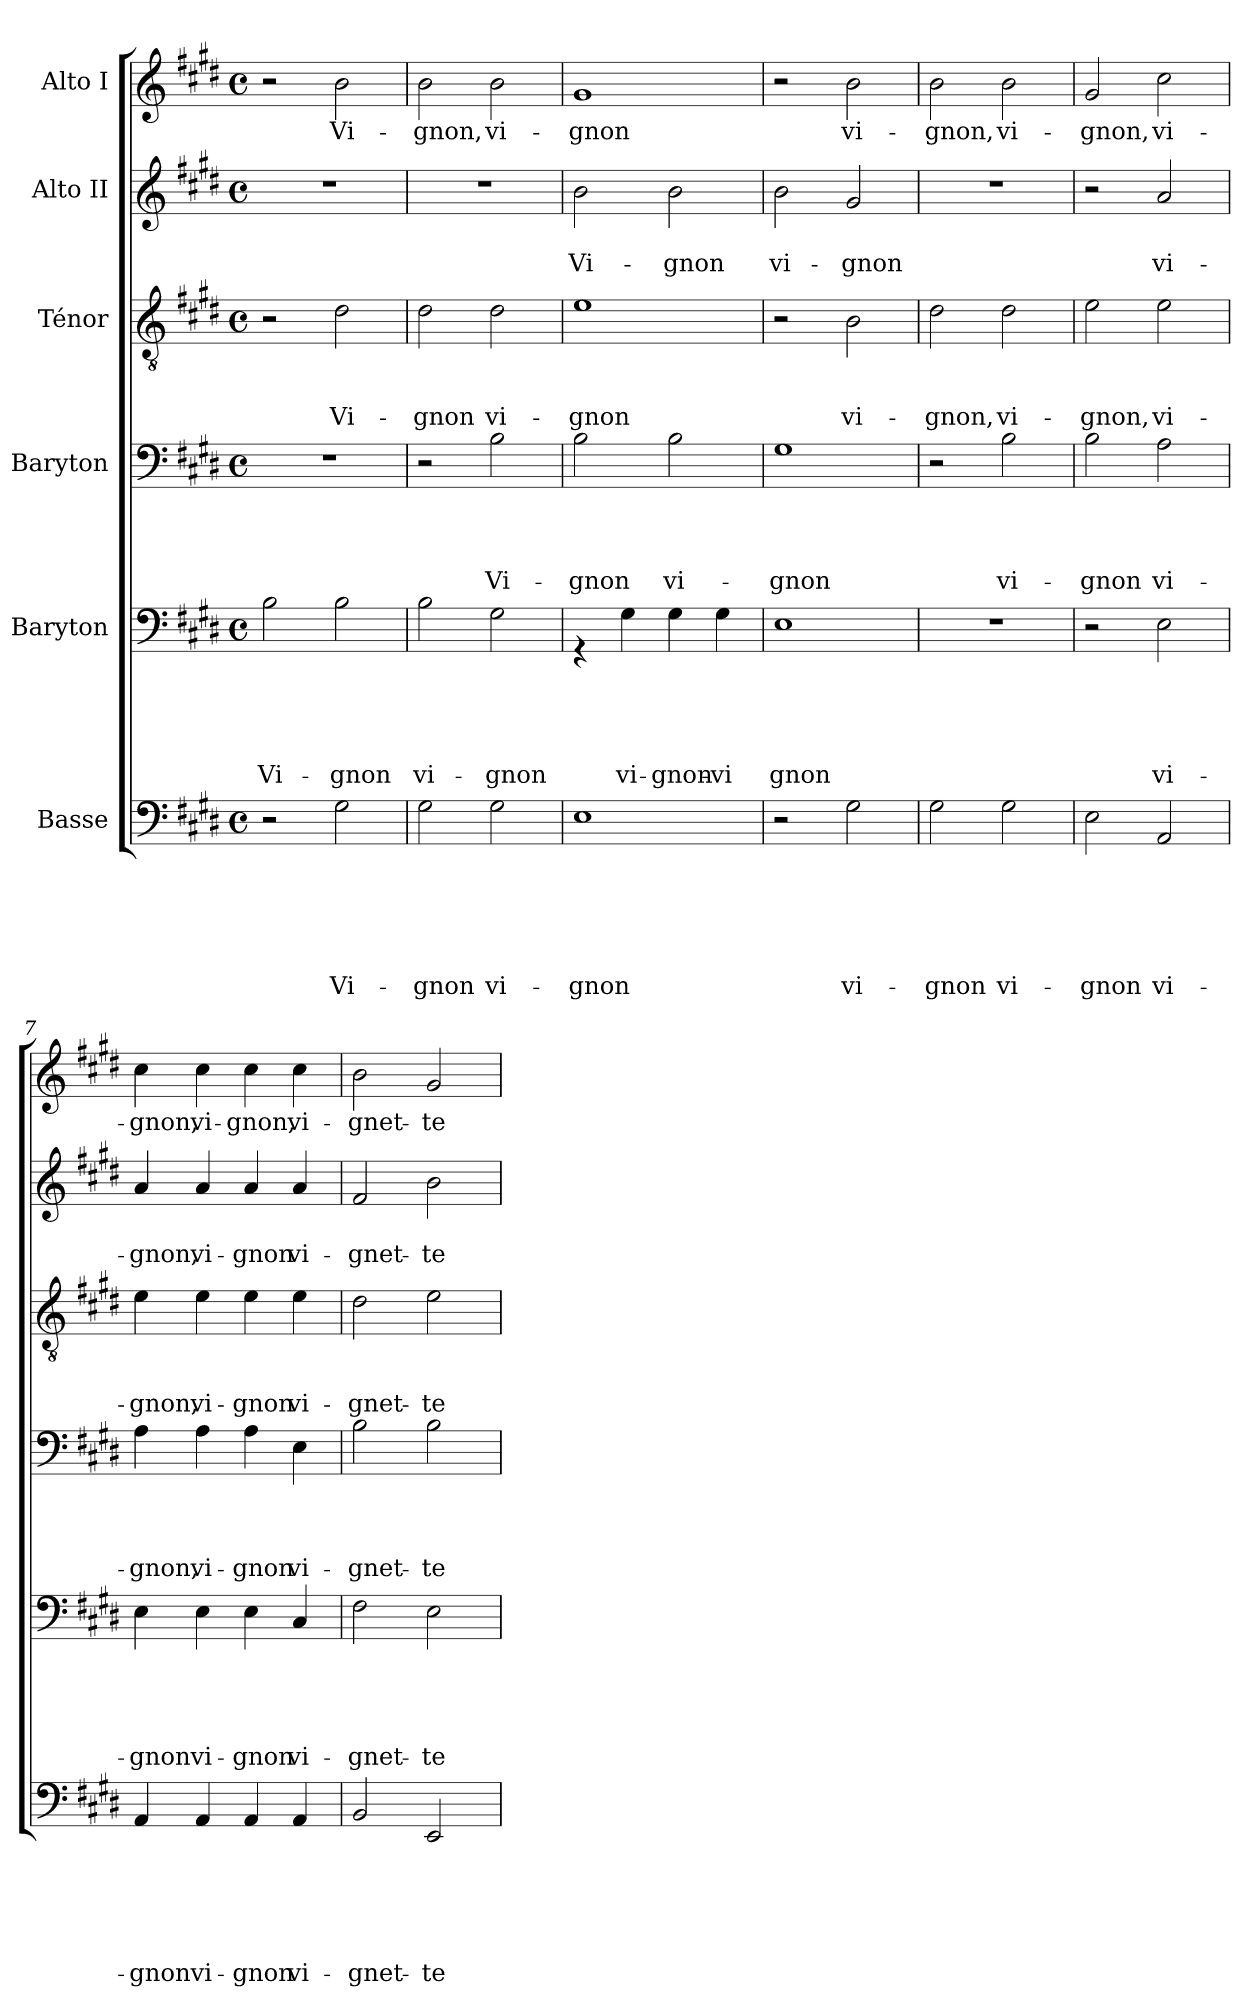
**kern	**text	**text	**text	**text	**text	**text	**kern	**text	**text	**text	**text	**text	**kern	**text	**text	**text	**text	**kern	**text	**text	**text	**kern	**text	**text	**kern	**text
*part6	*part6	*part6	*part6	*part6	*part6	*part6	*part5	*part5	*part5	*part5	*part5	*part5	*part4	*part4	*part4	*part4	*part4	*part3	*part3	*part3	*part3	*part2	*part2	*part2	*part1	*part1
*staff6	*staff6	*staff6	*staff6	*staff6	*staff6	*staff6	*staff5	*staff5	*staff5	*staff5	*staff5	*staff5	*staff4	*staff4	*staff4	*staff4	*staff4	*staff3	*staff3	*staff3	*staff3	*staff2	*staff2	*staff2	*staff1	*staff1
*I"Basse	*	*	*	*	*	*	*I"Baryton	*	*	*	*	*	*I"Baryton	*	*	*	*	*I"Ténor	*	*	*	*I"Alto II	*	*	*I"Alto I	*
*clefF4	*	*	*	*	*	*	*clefF4	*	*	*	*	*	*clefF4	*	*	*	*	*clefGv2	*	*	*	*clefG2	*	*	*clefG2	*
*k[f#c#g#d#]	*	*	*	*	*	*	*k[f#c#g#d#]	*	*	*	*	*	*k[f#c#g#d#]	*	*	*	*	*k[f#c#g#d#]	*	*	*	*k[f#c#g#d#]	*	*	*k[f#c#g#d#]	*
*E:	*	*	*	*	*	*	*E:	*	*	*	*	*	*E:	*	*	*	*	*E:	*	*	*	*E:	*	*	*E:	*
*M4/4	*	*	*	*	*	*	*M4/4	*	*	*	*	*	*M4/4	*	*	*	*	*M4/4	*	*	*	*M4/4	*	*	*M4/4	*
*met(c)	*	*	*	*	*	*	*met(c)	*	*	*	*	*	*met(c)	*	*	*	*	*met(c)	*	*	*	*met(c)	*	*	*met(c)	*
=1	=1	=1	=1	=1	=1	=1	=1	=1	=1	=1	=1	=1	=1	=1	=1	=1	=1	=1	=1	=1	=1	=1	=1	=1	=1	=1
!	!	!	!	!	!	!	!	!	!	!	!	!LO:LY:b	!	!	!	!	!	!	!	!	!	!	!	!	!	!
2r	.	.	.	.	.	.	2B\	.	.	.	.	Vi-	1r	.	.	.	.	2r	.	.	.	1r	.	.	2r	.
!	!	!	!	!	!	!LO:LY:b	!	!	!	!	!	!LO:LY:b	!	!	!	!	!	!	!	!	!LO:LY:b	!	!	!	!	!LO:LY:b
2G#\	.	.	.	.	.	Vi-	2B\	.	.	.	.	-gnon	.	.	.	.	.	2d#\	.	.	Vi-	.	.	.	2b\	Vi-
=2	=2	=2	=2	=2	=2	=2	=2	=2	=2	=2	=2	=2	=2	=2	=2	=2	=2	=2	=2	=2	=2	=2	=2	=2	=2	=2
!	!	!	!	!	!	!LO:LY:b	!	!	!	!	!	!LO:LY:b	!	!	!	!	!	!	!	!	!LO:LY:b	!	!	!	!	!LO:LY:b
2G#\	.	.	.	.	.	-gnon	2B\	.	.	.	.	vi-	2r	.	.	.	.	2d#\	.	.	-gnon	1r	.	.	2b\	-gnon,
!	!	!	!	!	!	!LO:LY:b	!	!	!	!	!	!LO:LY:b	!	!	!	!	!LO:LY:b	!	!	!	!LO:LY:b	!	!	!	!	!LO:LY:b
2G#\	.	.	.	.	.	vi-	2G#\	.	.	.	.	-gnon	2B\	.	.	.	Vi-	2d#\	.	.	vi-	.	.	.	2b\	vi-
=3	=3	=3	=3	=3	=3	=3	=3	=3	=3	=3	=3	=3	=3	=3	=3	=3	=3	=3	=3	=3	=3	=3	=3	=3	=3	=3
!	!	!	!	!	!	!LO:LY:b	!	!	!	!	!	!	!	!	!	!	!LO:LY:b	!	!	!	!LO:LY:b	!	!	!LO:LY:b	!	!LO:LY:b
1E	.	.	.	.	.	-gnon	4rGG	.	.	.	.	.	2B\	.	.	.	-gnon	1e	.	.	-gnon	2b\	.	Vi-	1g#	-gnon
!	!	!	!	!	!	!	!	!	!	!	!	!LO:LY:b	!	!	!	!	!	!	!	!	!	!	!	!	!	!
.	.	.	.	.	.	.	4G#\	.	.	.	.	vi-	.	.	.	.	.	.	.	.	.	.	.	.	.	.
!	!	!	!	!	!	!	!	!	!	!	!	!LO:LY:b	!	!	!	!	!LO:LY:b	!	!	!	!	!	!	!LO:LY:b	!	!
.	.	.	.	.	.	.	4G#\	.	.	.	.	-gnon-	2B\	.	.	.	vi-	.	.	.	.	2b\	.	-gnon	.	.
!	!	!	!	!	!	!	!	!	!	!	!	!LO:LY:b	!	!	!	!	!	!	!	!	!	!	!	!	!	!
.	.	.	.	.	.	.	4G#\	.	.	.	.	-vi	.	.	.	.	.	.	.	.	.	.	.	.	.	.
=4	=4	=4	=4	=4	=4	=4	=4	=4	=4	=4	=4	=4	=4	=4	=4	=4	=4	=4	=4	=4	=4	=4	=4	=4	=4	=4
!	!	!	!	!	!	!	!	!	!	!	!	!LO:LY:b	!	!	!	!	!LO:LY:b	!	!	!	!	!	!	!LO:LY:b	!	!
2r	.	.	.	.	.	.	1E	.	.	.	.	gnon	1G#	.	.	.	-gnon	2r	.	.	.	2b\	.	vi-	2r	.
!	!	!	!	!	!	!LO:LY:b	!	!	!	!	!	!	!	!	!	!	!	!	!	!	!LO:LY:b	!	!	!LO:LY:b	!	!LO:LY:b
2G#\	.	.	.	.	.	vi-	.	.	.	.	.	.	.	.	.	.	.	2B\	.	.	vi-	2g#/	.	-gnon	2b\	vi-
=5	=5	=5	=5	=5	=5	=5	=5	=5	=5	=5	=5	=5	=5	=5	=5	=5	=5	=5	=5	=5	=5	=5	=5	=5	=5	=5
!	!	!	!	!	!	!LO:LY:b	!	!	!	!	!	!	!	!	!	!	!	!	!	!	!LO:LY:b	!	!	!	!	!LO:LY:b
2G#\	.	.	.	.	.	-gnon	1r	.	.	.	.	.	2r	.	.	.	.	2d#\	.	.	-gnon,	1r	.	.	2b\	-gnon,
!	!	!	!	!	!	!LO:LY:b	!	!	!	!	!	!	!	!	!	!	!LO:LY:b	!	!	!	!LO:LY:b	!	!	!	!	!LO:LY:b
2G#\	.	.	.	.	.	vi-	.	.	.	.	.	.	2B\	.	.	.	vi-	2d#\	.	.	vi-	.	.	.	2b\	vi-
=6	=6	=6	=6	=6	=6	=6	=6	=6	=6	=6	=6	=6	=6	=6	=6	=6	=6	=6	=6	=6	=6	=6	=6	=6	=6	=6
!	!	!	!	!	!	!LO:LY:b	!	!	!	!	!	!	!	!	!	!	!LO:LY:b	!	!	!	!LO:LY:b	!	!	!	!	!LO:LY:b
2E\	.	.	.	.	.	-gnon	2r	.	.	.	.	.	2B\	.	.	.	-gnon	2e\	.	.	-gnon,	2r	.	.	2g#/	-gnon,
!	!	!	!	!	!	!LO:LY:b	!	!	!	!	!	!LO:LY:b	!	!	!	!	!LO:LY:b	!	!	!	!LO:LY:b	!	!	!LO:LY:b	!	!LO:LY:b
2AA/	.	.	.	.	.	vi-	2E\	.	.	.	.	vi-	2A\	.	.	.	vi-	2e\	.	.	vi-	2a/	.	vi-	2cc#\	vi-
!!LO:LB:g=z
=7	=7	=7	=7	=7	=7	=7	=7	=7	=7	=7	=7	=7	=7	=7	=7	=7	=7	=7	=7	=7	=7	=7	=7	=7	=7	=7
!	!	!	!	!	!	!LO:LY:b	!	!	!	!	!	!LO:LY:b	!	!	!	!	!LO:LY:b	!	!	!	!LO:LY:b	!	!	!LO:LY:b	!	!LO:LY:b
4AA/	.	.	.	.	.	-gnon	4E\	.	.	.	.	-gnon	4A\	.	.	.	-gnon,	4e\	.	.	-gnon,	4a/	.	-gnon,	4cc#\	-gnon,
!	!	!	!	!	!	!LO:LY:b	!	!	!	!	!	!LO:LY:b	!	!	!	!	!LO:LY:b	!	!	!	!LO:LY:b	!	!	!LO:LY:b	!	!LO:LY:b
4AA/	.	.	.	.	.	vi-	4E\	.	.	.	.	vi-	4A\	.	.	.	vi-	4e\	.	.	vi-	4a/	.	vi-	4cc#\	vi-
!	!	!	!	!	!	!LO:LY:b	!	!	!	!	!	!LO:LY:b	!	!	!	!	!LO:LY:b	!	!	!	!LO:LY:b	!	!	!LO:LY:b	!	!LO:LY:b
4AA/	.	.	.	.	.	-gnon	4E\	.	.	.	.	-gnon	4A\	.	.	.	-gnon	4e\	.	.	-gnon	4a/	.	-gnon	4cc#\	-gnon,
!	!	!	!	!	!	!LO:LY:b	!	!	!	!	!	!LO:LY:b	!	!	!	!	!LO:LY:b	!	!	!	!LO:LY:b	!	!	!LO:LY:b	!	!LO:LY:b
4AA/	.	.	.	.	.	vi-	4C#/	.	.	.	.	vi-	4E\	.	.	.	vi-	4e\	.	.	vi-	4a/	.	vi-	4cc#\	vi-
=8	=8	=8	=8	=8	=8	=8	=8	=8	=8	=8	=8	=8	=8	=8	=8	=8	=8	=8	=8	=8	=8	=8	=8	=8	=8	=8
!	!	!	!	!	!	!LO:LY:b	!	!	!	!	!	!LO:LY:b	!	!	!	!	!LO:LY:b	!	!	!	!LO:LY:b	!	!	!LO:LY:b	!	!LO:LY:b
2BB/	.	.	.	.	.	-gnet-	2F#\	.	.	.	.	-gnet-	2B\	.	.	.	-gnet-	2d#\	.	.	-gnet-	2f#/	.	-gnet-	2b\	-gnet-
!	!	!	!	!	!	!LO:LY:b	!	!	!	!	!	!LO:LY:b	!	!	!	!	!LO:LY:b	!	!	!	!LO:LY:b	!	!	!LO:LY:b	!	!LO:LY:b
2EE/	.	.	.	.	.	-te	2E\	.	.	.	.	-te	2B\	.	.	.	-te	2e\	.	.	-te	2b\	.	-te	2g#/	-te
=	=	=	=	=	=	=	=	=	=	=	=	=	=	=	=	=	=	=	=	=	=	=	=	=	=	=
*-	*-	*-	*-	*-	*-	*-	*-	*-	*-	*-	*-	*-	*-	*-	*-	*-	*-	*-	*-	*-	*-	*-	*-	*-	*-	*-
